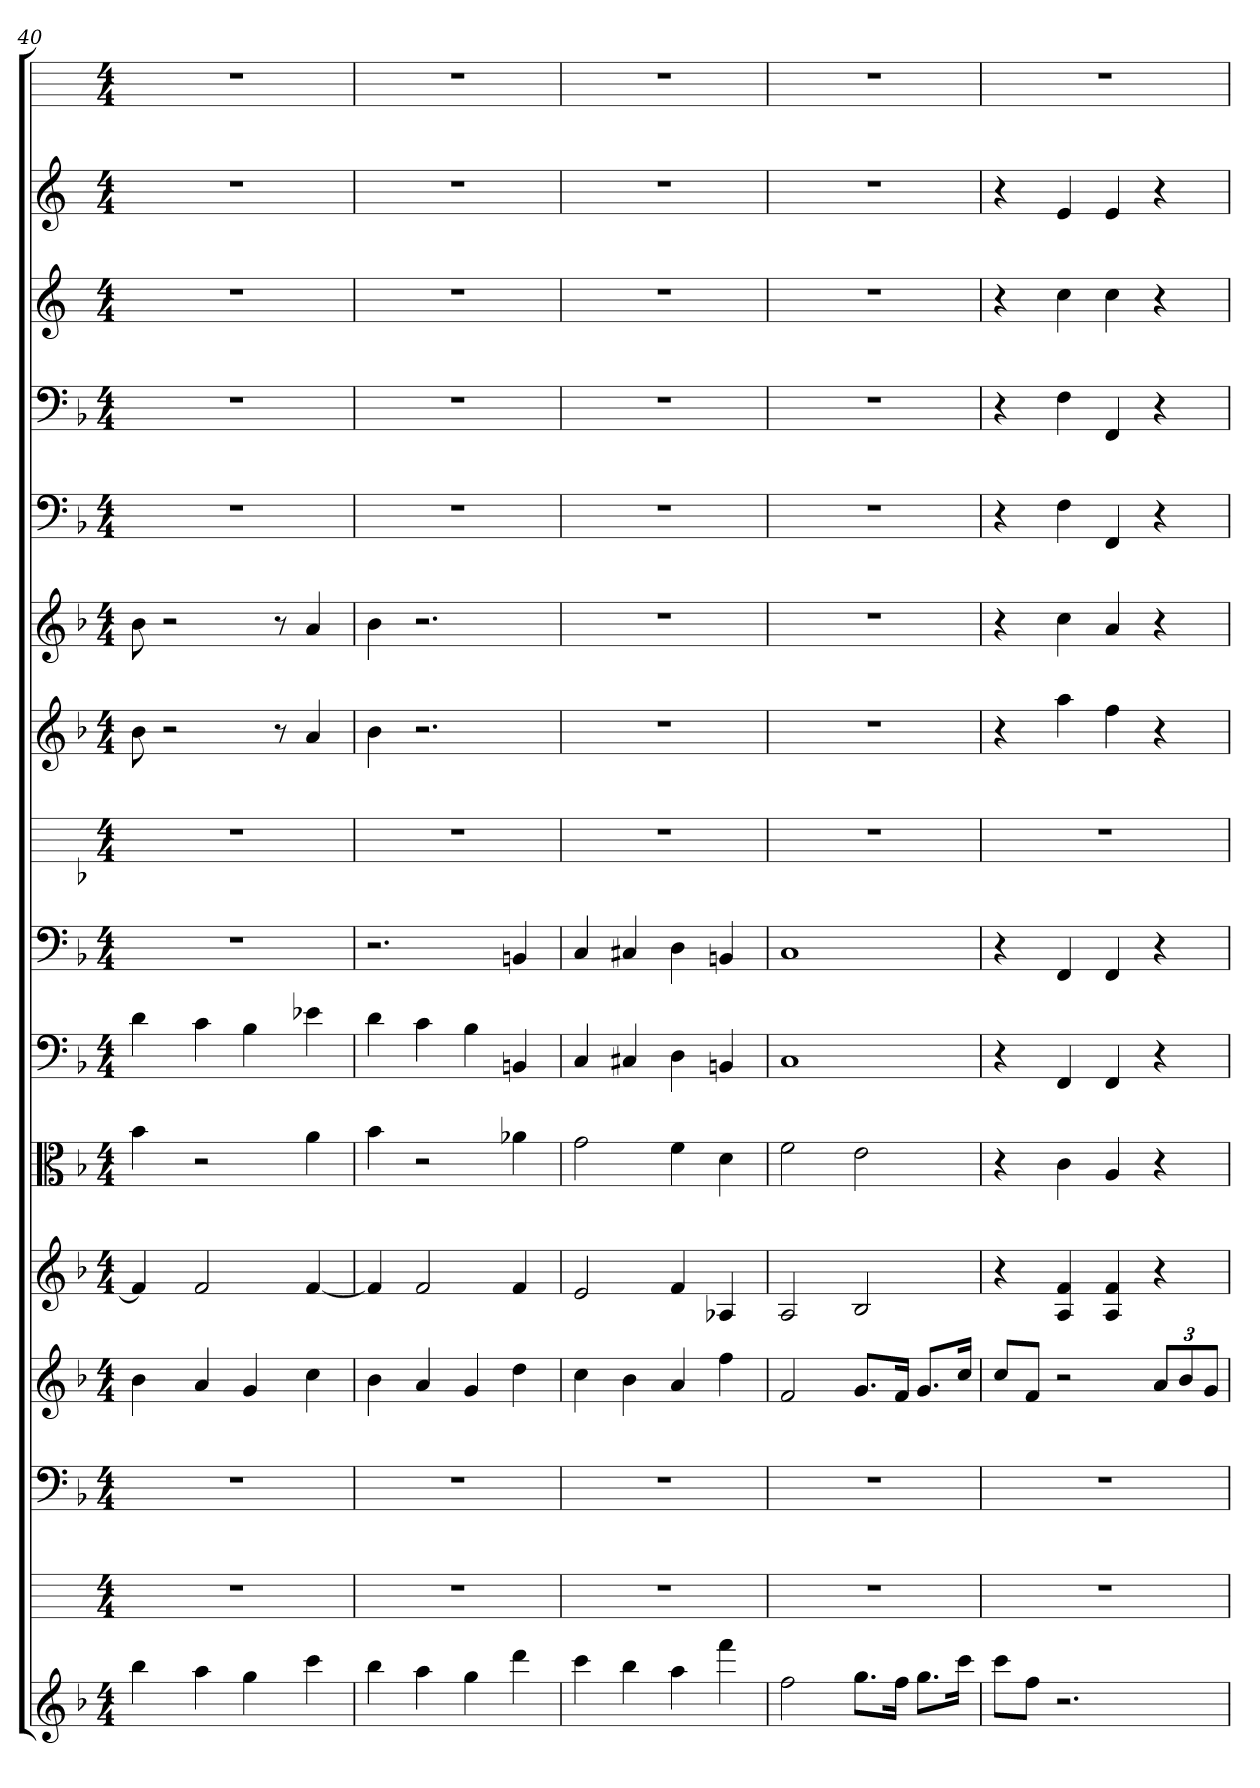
**kern	**kern	**kern	**kern	**kern	**kern	**kern	**kern	**kern	**kern	**kern	**kern	**kern	**kern	**kern	**kern
*part16	*part15	*part14	*part13	*part12	*part11	*part10	*part9	*part8	*part7	*part6	*part5	*part4	*part3	*part2	*part1
*staff16	*staff15	*staff14	*staff13	*staff12	*staff11	*staff10	*staff9	*staff8	*staff7	*staff6	*staff5	*staff4	*staff3	*staff2	*staff1
*	*	*clefF4	*	*	*clefC3	*clefF4	*clefF4	*	*	*	*clefF4	*clefF4	*	*	*
*k[b-]	*k[]	*k[b-]	*k[b-]	*k[b-]	*k[b-]	*k[b-]	*k[b-]	*k[b-]	*k[b-]	*k[b-]	*k[b-]	*k[b-]	*k[]	*k[]	*k[]
*M4/4	*M4/4	*M4/4	*M4/4	*M4/4	*M4/4	*M4/4	*M4/4	*M4/4	*M4/4	*M4/4	*M4/4	*M4/4	*M4/4	*M4/4	*M4/4
=40	=40	=40	=40	=40	=40	=40	=40	=40	=40	=40	=40	=40	=40	=40	=40
4bb-	1r	1r	4b-	4f]	4b-	4d	1r	1r	8b-	8b-	1r	1r	1r	1r	1r
.	.	.	.	.	.	.	.	.	2r	2r	.	.	.	.	.
4aa	.	.	4a	2f	2r	4c	.	.	.	.	.	.	.	.	.
4gg	.	.	4g	.	.	4B-	.	.	.	.	.	.	.	.	.
.	.	.	.	.	.	.	.	.	8r	8r	.	.	.	.	.
4ccc	.	.	4cc	[4f	4a	4e-X	.	.	4a	4a	.	.	.	.	.
=41	=41	=41	=41	=41	=41	=41	=41	=41	=41	=41	=41	=41	=41	=41	=41
4bb-	1r	1r	4b-	4f]	4b-	4d	2.r	1r	4b-	4b-	1r	1r	1r	1r	1r
4aa	.	.	4a	2f	2r	4c	.	.	2.r	2.r	.	.	.	.	.
4gg	.	.	4g	.	.	4B-	.	.	.	.	.	.	.	.	.
4ddd	.	.	4dd	4f	4a-X	4BBn	4BBn	.	.	.	.	.	.	.	.
=42	=42	=42	=42	=42	=42	=42	=42	=42	=42	=42	=42	=42	=42	=42	=42
4ccc	1r	1r	4cc	2e	2g	4C	4C	1r	1r	1r	1r	1r	1r	1r	1r
4bb-	.	.	4b-	.	.	4C#X	4C#X	.	.	.	.	.	.	.	.
4aa	.	.	4a	4f	4f	4D	4D	.	.	.	.	.	.	.	.
4fff	.	.	4ff	4A-X	4d	4BBn	4BBn	.	.	.	.	.	.	.	.
=43	=43	=43	=43	=43	=43	=43	=43	=43	=43	=43	=43	=43	=43	=43	=43
2ff	1r	1r	2f	2A	2f	1C	1C	1r	1r	1r	1r	1r	1r	1r	1r
8.ggL	.	.	8.gL	2B-	2e	.	.	.	.	.	.	.	.	.	.
16ffJk	.	.	16fJk	.	.	.	.	.	.	.	.	.	.	.	.
8.ggL	.	.	8.gL	.	.	.	.	.	.	.	.	.	.	.	.
16cccJk	.	.	16ccJk	.	.	.	.	.	.	.	.	.	.	.	.
=44	=44	=44	=44	=44	=44	=44	=44	=44	=44	=44	=44	=44	=44	=44	=44
8cccL	1r	1r	8ccL	4r	4r	4r	4r	1r	4r	4r	4r	4r	4r	4r	1r
8ffJ	.	.	8fJ	.	.	.	.	.	.	.	.	.	.	.	.
2.r	.	.	2r	4A 4f	4c	4FF	4FF	.	4aa	4cc	4F	4F	4cc	4e	.
.	.	.	.	4A 4f	4A	4FF	4FF	.	4ff	4a	4FF	4FF	4cc	4e	.
.	.	.	12aL	4r	4r	4r	4r	.	4r	4r	4r	4r	4r	4r	.
.	.	.	12b-	.	.	.	.	.	.	.	.	.	.	.	.
.	.	.	12gJ	.	.	.	.	.	.	.	.	.	.	.	.
=	=	=	=	=	=	=	=	=	=	=	=	=	=	=	=
*-	*-	*-	*-	*-	*-	*-	*-	*-	*-	*-	*-	*-	*-	*-	*-
